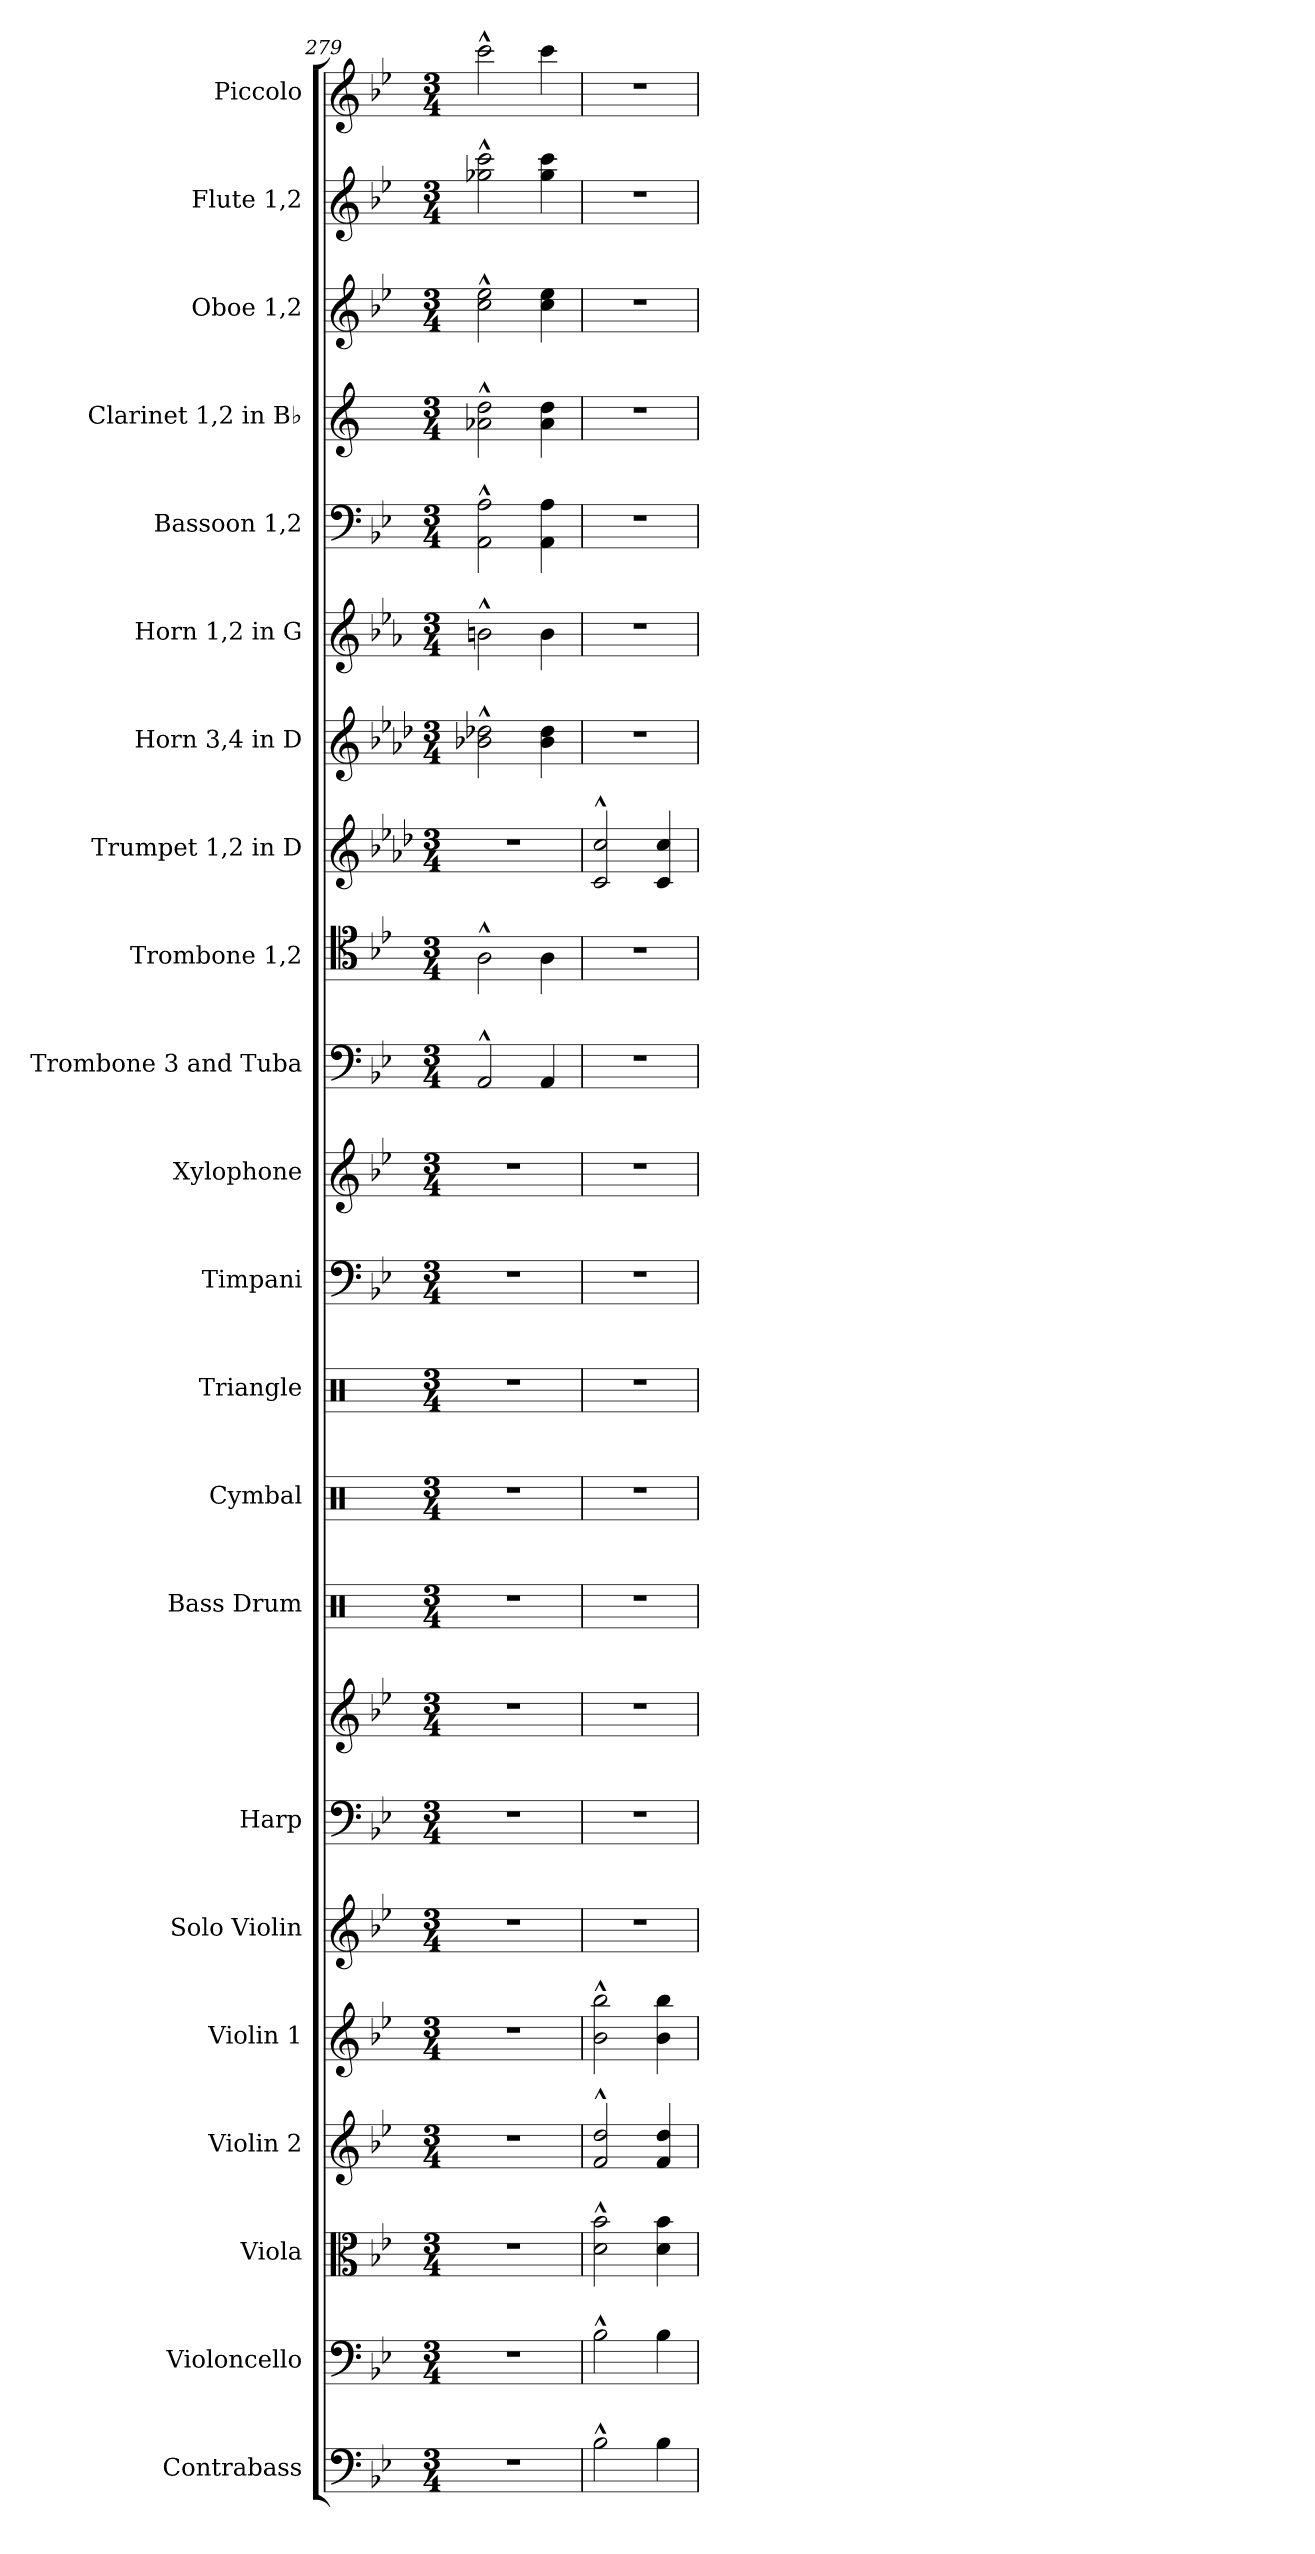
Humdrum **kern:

**kern	**kern	**kern	**kern	**kern	**kern	**kern	**kern	**kern	**kern	**kern	**kern	**kern	**kern	**kern	**kern	**kern	**kern	**kern	**kern	**kern	**kern	**kern
*part22	*part21	*part20	*part19	*part18	*part17	*part16	*part16	*part15	*part14	*part13	*part12	*part11	*part10	*part9	*part8	*part7	*part6	*part5	*part4	*part3	*part2	*part1
*staff23	*staff22	*staff21	*staff20	*staff19	*staff18	*staff17	*staff16	*staff15	*staff14	*staff13	*staff12	*staff11	*staff10	*staff9	*staff8	*staff7	*staff6	*staff5	*staff4	*staff3	*staff2	*staff1
*I"Contrabass	*I"Violoncello	*I"Viola	*I"Violin 2	*I"Violin 1	*I"Solo Violin	*I"Harp	*	*I"Bass Drum	*I"Cymbal	*I"Triangle	*I"Timpani	*I"Xylophone	*I"Trombone 3 and Tuba	*I"Trombone 1,2	*I"Trumpet 1,2 in D	*I"Horn 3,4 in D	*I"Horn 1,2 in G	*I"Bassoon 1,2	*I"Clarinet 1,2 in B♭	*I"Oboe 1,2	*I"Flute 1,2	*I"Piccolo
*I'Cb.	*I'Vc.	*I'Vla.	*I'Vln. 2	*I'Vln. 1	*I'Solo Vln.	*I'Hrp.	*	*I'B.D	*I'Cym.	*I'Trgl.	*I'Timp.	*I'Xyl.	*I'Tbn. 3 and Tba.	*I'Tbn. 1,2	*I'Tpt. 1,2 in D	*I'Hn. 3,4 in D	*I'Hn. 1,2 in G	*I'Bsn. 1,2	*I'Cl. 1,2 in B♭	*I'Ob. 1,2	*I'Fl. 1,2	*I'Picc.
*clefF4	*clefF4	*clefC3	*clefG2	*clefG2	*clefG2	*clefF4	*clefG2	*clefX	*clefX	*clefX	*clefF4	*clefG2	*clefF4	*clefC4	*clefG2	*clefG2	*clefG2	*clefF4	*clefG2	*clefG2	*clefG2	*clefG2
*ITrd7c12	*	*	*	*	*	*	*	*	*	*	*	*ITrd-7c-12	*	*	*ITrd-1c-2	*ITrd6c10	*ITrd3c5	*	*ITrd1c2	*	*	*ITrd-7c-12
*k[b-e-]	*k[b-e-]	*k[b-e-]	*k[b-e-]	*k[b-e-]	*k[b-e-]	*k[b-e-]	*k[b-e-]	*k[]	*k[]	*k[]	*k[b-e-]	*k[b-e-]	*k[b-e-]	*k[b-e-]	*k[b-e-]	*k[b-e-]	*k[b-e-]	*k[b-e-]	*k[b-e-]	*k[b-e-]	*k[b-e-]	*k[b-e-]
*M3/4	*M3/4	*M3/4	*M3/4	*M3/4	*M3/4	*M3/4	*M3/4	*M3/4	*M3/4	*M3/4	*M3/4	*M3/4	*M3/4	*M3/4	*M3/4	*M3/4	*M3/4	*M3/4	*M3/4	*M3/4	*M3/4	*M3/4
=279	=279	=279	=279	=279	=279	=279	=279	=279	=279	=279	=279	=279	=279	=279	=279	=279	=279	=279	=279	=279	=279	=279
2.r	2.r	2.r	2.r	2.r	2.r	2.r	2.r	2.r	2.r	2.r	2.r	2.r	2AA^^/	2A^^\	2.r	2cn\^^ 2e-X\^^	2f#X^^\	2AA\^^ 2A\^^	2g-X\^^ 2cc\^^	2cc\^^ 2ee-\^^	2gg-X\^^ 2ccc\^^	2cccc^^\
.	.	.	.	.	.	.	.	.	.	.	.	.	4AA/	4A\	.	4c\ 4e-\	4f#\	4AA\ 4A\	4g-\ 4cc\	4cc\ 4ee-\	4gg-\ 4ccc\	4cccc\
=280	=280	=280	=280	=280	=280	=280	=280	=280	=280	=280	=280	=280	=280	=280	=280	=280	=280	=280	=280	=280	=280	=280
2BB-^^\	2B-^^\	2d\^^ 2b-\^^	2f/^^ 2dd/^^	2b-\^^ 2bb-\^^	2.r	2.r	2.r	2.r	2.r	2.r	2.r	2.r	2.r	2.r	2d/^^ 2dd/^^	2.r	2.r	2.r	2.r	2.r	2.r	2.r
4BB-\	4B-\	4d\ 4b-\	4f/ 4dd/	4b-\ 4bb-\	.	.	.	.	.	.	.	.	.	.	4d/ 4dd/	.	.	.	.	.	.	.
=	=	=	=	=	=	=	=	=	=	=	=	=	=	=	=	=	=	=	=	=	=	=
*-	*-	*-	*-	*-	*-	*-	*-	*-	*-	*-	*-	*-	*-	*-	*-	*-	*-	*-	*-	*-	*-	*-
